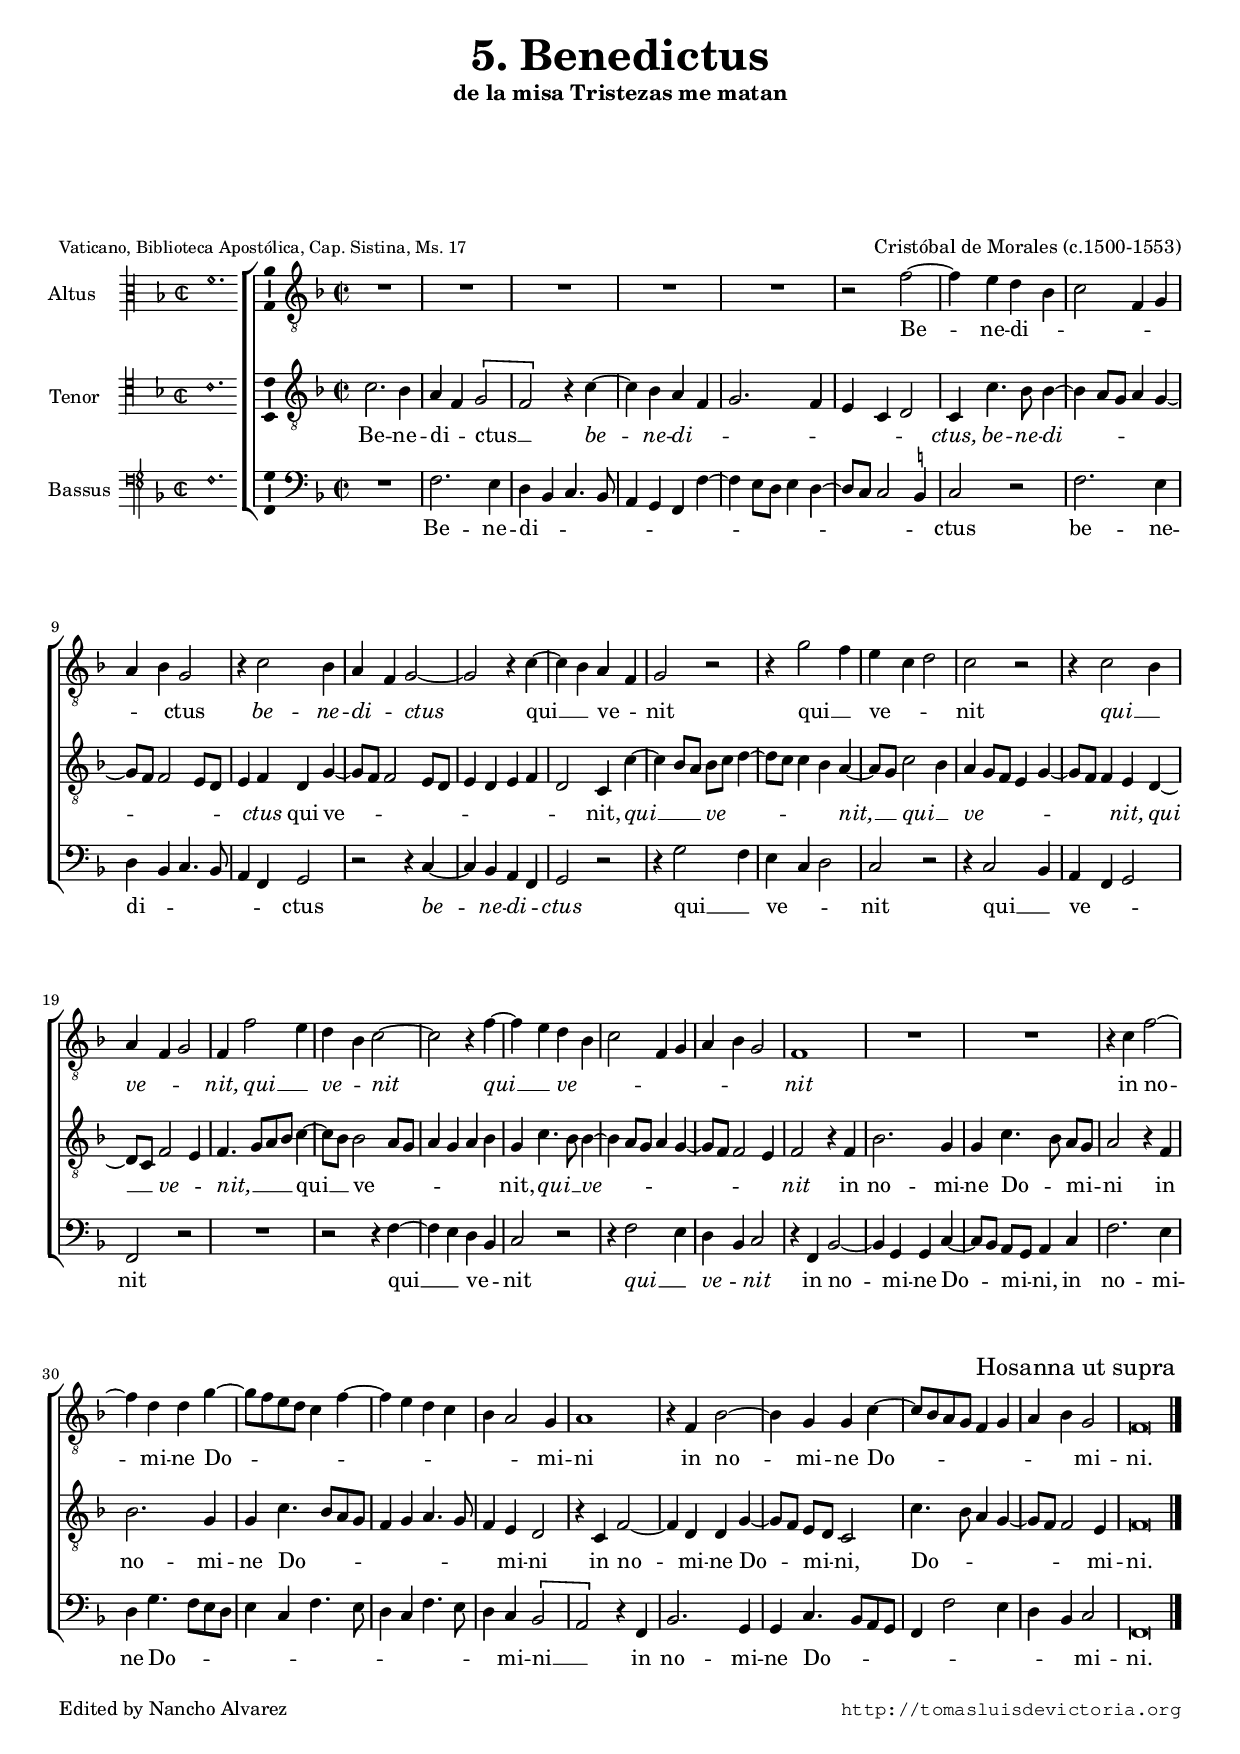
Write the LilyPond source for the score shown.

\version "2.18.0"

#(set-default-paper-size "a4")
#(set-global-staff-size 16.7)
#(ly:set-option 'point-and-click #f)
%mobile -s16.0 -i3.2

italicas=\override LyricText.font-shape = #'italic
rectas=\override LyricText.font-shape = #'upright
ss=\once \set suggestAccidentals = ##t
incipitwidth = 20

htitle="Tristezas me matan - 5. Benedictus"
hcomposer="Morales"

\header {
	title=\markup{\fontsize #3 "5. Benedictus"}
	subtitle="de la misa Tristezas me matan"
	subsubtitle=\markup{\column{" " " " " " " " " "}}
	composer="Cristóbal de Morales (c.1500-1553)"
        pdfauthor=\composer
	%opus="(-)"
	poet=\markup{\smaller "Vaticano, Biblioteca Apostólica, Cap. Sistina, Ms. 17"} 
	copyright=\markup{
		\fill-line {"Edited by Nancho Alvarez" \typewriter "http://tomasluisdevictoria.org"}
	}
%	tagline=""
}

global={\key f \major \time 2/2 \skip 1*39 \bar "|."
}



altus=\relative c'{
	R1*5
	r2 f ~
	f4 e d bes
	c2 f,4 g
	a bes g2
	r4 c2 bes4
	a f g2 ~
	g r4 c ~
	c bes a f
	g2 r
	r4 g'2 f4
	e c d2
	c r
	r4 c2 bes4
	a f g2
	f4 f'2 e4
	d bes c2 ~
	c r4 f ~
	f e d bes
	c2 f,4 g
	a4 bes g2
	f1
	R1*2
	r4 c' f2 ~
	f4 d d g ~
	g8 f e d c4
	f ~
	f e d c
	bes a2 g4
	a1
	r4 f4 bes2 ~
	bes4 g g c ~
	c8 bes a g f4 g
	a bes g2
	f\breve*1/2
	\override Score.RehearsalMark.padding = #2
	\override Score.RehearsalMark.self-alignment-X = #right
        \override Score.RehearsalMark.break-visibility = #begin-of-line-invisible
        \mark \markup{"Hosanna ut supra"}

}

tenor=\relative c'{
	c2. bes4 
	a f \[g2
	f\] r4 c' ~
	c bes a f
	g2. f4
	e c d2
	c4 c'4. bes8 bes4 ~
	bes a8 g a4 g ~
	g8 f f2 e8 d
	e4 f d g ~
	g8 f f2 e8 d
	e4 d e f
	d2 c4 c' ~
	c bes8 a bes c d4 ~
	d8 c c4 bes a ~
	a8 g c2 bes4
	a4 g8 f e4 g ~
	g8 f f4 e d ~
	d8 c f2 e4
	f4. g8[ a bes] c4 ~
	c8 bes bes2 a8 g
	a4 g a bes
	g c4. bes8 bes4 ~
	bes4 a8 g a4 g ~
	g8 f f2 e4
	f2 r4 f
	bes2. g4
	g c4. bes8 a[ g]
	a2 r4 f
	bes2. g4
	g c4. bes8 a g
	f4 g a4. g8
	f4 e d2
	r4 c f2 ~
	f4 d d g ~
	g8[ f] e[ d] c2
	c'4. bes8 a4 g ~
	g8 f f2 e4
	f\breve*1/2
}

bassus=\relative c{
	R1
	f2. e4
	d bes c4. bes8
	a4 g f f' ~
	f e8 d e4 d ~
	d8 c c2 \ss b4
	c2 r 
	f2. e4
	d bes c4. bes8
	a4 f g2
	r2 r4 c ~
	c bes a f
	g2 r
	r4 g'2 f4
	e c d2
	c r
	r4 c2 bes4
	a f g2
	f r
	R1
	r2 r4 f' ~
	f e d bes
	c2 r
	r4 f2 e4
	d bes c2
	r4 f, bes2 ~
	bes4 g g c ~
	c8[ bes] a[ g] a4 c
	f2. e4
	d g4. f8 e d
	e4 c f4. e8
	d4 c f4. e8
	d4 c
	\[bes2
	a\] r4 f
	bes2. g4
	g c4. bes8 a g
	f4 f'2 e4
	d bes c2
	f,\breve*1/2
}

textoaltus=\lyricmode{
Be -- ne -- di -- _ _ _ _ _ _ ctus
\italicas 
be -- ne -- di -- _ ctus
\rectas 
qui __ _ ve -- _ nit
qui __ _ ve -- _ _ nit
\italicas 
qui __ _ ve -- _ _ nit,
qui __ _ ve -- _ nit
qui __ _ ve -- _ _ _ _ _ _ _ nit
\rectas 
in no -- mi -- ne Do -- _ _ _ _ _ _ _ _ _ _ mi -- ni
in no -- mi -- ne Do -- _ _ _ _ _ _ _ mi -- ni.
}


textotenor=\lyricmode{
Be -- ne -- di -- _ ctus __ _ 
\italicas 
be -- ne -- di -- _ _ _ _ _ _ ctus,
be -- ne -- di -- _ _ _ _ _ _ _ _ _ ctus
\rectas 
qui ve -- _ _ _ _ _ _ _ _ _ nit,
\italicas 
qui __ _ _ ve -- _ _ _ _ _ nit, __ _ 
qui __ _ ve -- _ _ _ _ _ _ nit,
qui __ _ ve -- _ nit, __ _ _ _ 
\rectas 
qui __ _ ve -- _ _ _ _ _ _ nit,
\italicas 
qui __ _ ve -- _ _ _ _ _ _ _ nit
\rectas 
in no -- mi -- ne Do -- _ mi -- _ ni
in no -- mi -- ne Do -- _ _ _ _ _ _ _ _ mi -- ni
in no -- mi -- ne Do -- _ mi -- _ ni,
Do -- _ _ _ _ _ mi -- ni.
}

textobassus=\lyricmode{
Be -- ne -- di -- _ _ _ _ _ _ _ _ _ _ _ _ _ _ ctus
be -- ne -- di -- _ _ _ _ _ ctus
\italicas 
be -- ne -- di -- _ ctus
\rectas 
qui __ _ ve -- _ _ nit
qui __ _ ve -- _ _ nit
qui __ _ ve -- _ nit
\italicas 
qui __ _ ve -- _ nit
\rectas 
in no -- mi -- ne Do -- _ mi -- _ ni,
in no -- mi -- ne Do -- _ _ _ _ _ _ _ _ _ _ _ _ mi -- ni __ _ 
in no -- mi -- ne Do -- _ _ _ _ _ _ _ _ mi -- ni.
}

incipitaltus=\markup{
	\score{
		{ 
		\set Staff.instrumentName="Altus    "
		\override NoteHead.style = #'neomensural 
		\override Staff.TimeSignature.style = #'neomensural
		\cadenzaOn 
		\clef "petrucci-c3"
		\key f \major
		\time 2/2
		f'1.
		} 
	\layout { line-width=\incipitwidth indent = 0 }
	}
}

incipittenor=\markup{
	\score{
		{ 
		\set Staff.instrumentName="Tenor   "
		\override NoteHead.style = #'neomensural 
		\override Staff.TimeSignature.style = #'neomensural
		\cadenzaOn 
		\clef "petrucci-c4"
		\key f \major
		\time 2/2
		c'1.
		} 
	\layout { line-width=\incipitwidth indent=0 }
	}
}

incipitbassus=\markup{
	\score{
		{ 
		\set Staff.instrumentName="Bassus "
		\override NoteHead.style = #'neomensural
		\override Staff.TimeSignature.style = #'neomensural
		\cadenzaOn 
		\clef "petrucci-f4"
		\key f \major
		\time 2/2
		f1.
		} 
	\layout { line-width=\incipitwidth indent = 0 }
	}
}


\score {\transpose c' c'{
\new ChoirStaff<<


	\new Staff <<\global
	\new Voice="v2" {
		\set Staff.instrumentName=\incipitaltus
		\clef "G_8"
		\altus }
	\new Lyrics \lyricsto "v2" {\textoaltus }
	>>

	
	\new Staff <<\global
	\new Voice="v3" {
		\set Staff.instrumentName=\incipittenor
		\clef "G_8"
		\tenor }
	\new Lyrics \lyricsto "v3" {\textotenor }
	>>

	\new Staff <<\global
	\new Voice="v4" {
		\set Staff.instrumentName=\incipitbassus
		\clef "bass"
		\bassus }
	\new Lyrics \lyricsto "v4" {\textobassus }
	>>
	
>>

	} % transpose

\layout{ 
	\context {\Lyrics 
		\override VerticalAxisGroup.staff-affinity = #UP
		\override VerticalAxisGroup.nonstaff-relatedstaff-spacing =
			#'((basic-distance . 0) (minimum-distance . 0) (padding . 1))
		\override LyricText.font-size = #1.2
		\override LyricHyphen.minimum-distance = #0.5
	}
	\context {\Score 
		\override BarNumber.padding = #2 
	}
	\context {\Voice 
		%melismaBusyProperties = #'()
		%autoBeaming = ##f
	}
	%\context { \Staff \RemoveEmptyStaves }
	\context {\Staff 
		\override VerticalAxisGroup.staff-staff-spacing =
			#'((basic-distance . 11) (minimum-distance . 0) (padding . 1))
		\consists Ambitus_engraver 
		\override LigatureBracket.padding = #1
	}
}

%\midi {}

}


\paper{
	evenHeaderMarkup=\markup  \fill-line { \fromproperty #'page:page-number-string \htitle \hcomposer }
	oddHeaderMarkup= \markup  \fill-line { \on-the-fly #not-first-page \hcomposer \on-the-fly #not-first-page \htitle \on-the-fly #not-first-page \fromproperty #'page:page-number-string }
	%system-count=8
	ragged-last-bottom = ##f
	indent=3.3\cm
	system-system-spacing =
	#'((basic-distance . 20) (minimum-distance . 0) (padding . 5))
	top-system-spacing = % header
	#'((basic-distance . 12) (minimum-distance . 0) (padding . 0))
	last-bottom-spacing = % footer
	#'((basic-distance . 12) (minimum-distance . 0) (padding . 0))
	%top-markup-spacing #'basic-distance = 0
	markup-system-spacing #'basic-distance = 20


first-page-number=22
oddHeaderMarkup=\markup \fill-line {\hcomposer \htitle \fromproperty #'page:page-number-string }
evenHeaderMarkup=\markup \fill-line {\on-the-fly #not-first-page \fromproperty #'page:page-number-string \on-the-fly #not-first-page \htitle \on-the-fly #not-first-page \hcomposer }
}